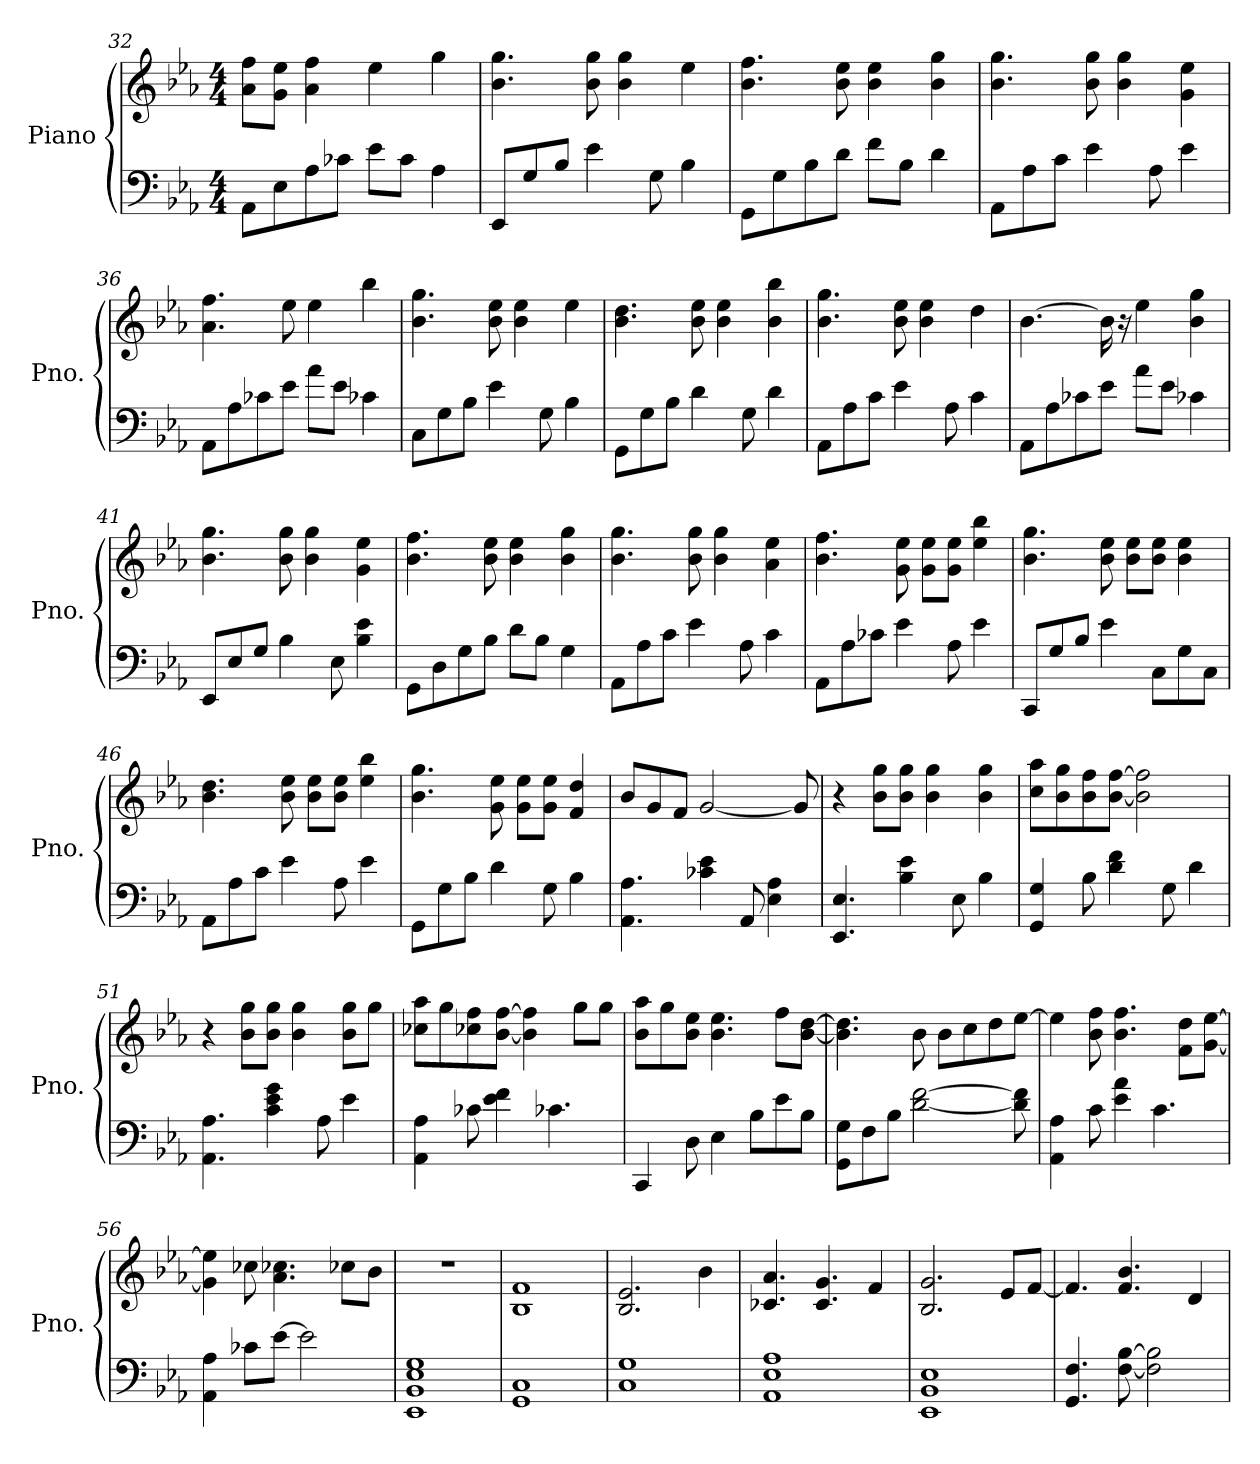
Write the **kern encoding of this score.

**kern	**kern
*part1	*part1
*staff2	*staff1
*I"Piano	*
*I'Pno.	*
!!LO:LB:g=z
*clefF4	*clefG2
*k[b-e-a-]	*k[b-e-a-]
*M4/4	*M4/4
=32	=32
8AA-\L	8a-\ 8ff\L
8E-\	8g\ 8ee-\J
8A-\	4a-\ 4ff\
8c-X\J	.
8e-\L	4ee-\
8c-\J	.
4A-\	4gg\
=33	=33
8EE-/L	4.b-\ 4.gg\
8G/	.
8B-/J	.
4e-\	8b-\ 8gg\
.	4b-\ 4gg\
8G\	.
4B-\	4ee-\
=34	=34
8GG\L	4.b-\ 4.ff\
8G\	.
8B-\	.
8d\J	8b-\ 8ee-\
8f\L	4b-\ 4ee-\
8B-\J	.
4d\	4b-\ 4gg\
=35	=35
8AA-\L	4.b-\ 4.gg\
8A-\	.
8c\J	.
4e-\	8b-\ 8gg\
.	4b-\ 4gg\
8A-\	.
4e-\	4g\ 4ee-\
=36	=36
8AA-\L	4.a-\ 4.ff\
8A-\	.
8c-X\	.
8e-\J	8ee-\
8a-\L	4ee-\
8e-\J	.
4c-X\	4bb-\
!!LO:LB:g=z
=37	=37
8C\L	4.b-\ 4.gg\
8G\	.
8B-\J	.
4e-\	8b-\ 8ee-\
.	4b-\ 4ee-\
8G\	.
4B-\	4ee-\
=38	=38
8GG\L	4.b-\ 4.dd\
8G\	.
8B-\J	.
4d\	8b-\ 8ee-\
.	4b-\ 4ee-\
8G\	.
4d\	4b-\ 4bb-\
=39	=39
8AA-\L	4.b-\ 4.gg\
8A-\	.
8c\J	.
4e-\	8b-\ 8ee-\
.	4b-\ 4ee-\
8A-\	.
4c\	4dd\
=40	=40
8AA-\L	[4.b-\
8A-\	.
8c-X\	.
8e-\J	16b-\]
.	16r
8a-\L	4ee-\
8e-\J	.
4c-X\	4b-\ 4gg\
=41	=41
8EE-/L	4.b-\ 4.gg\
8E-/	.
8G/J	.
4B-\	8b-\ 8gg\
.	4b-\ 4gg\
8E-\	.
4B-\ 4e-\	4g\ 4ee-\
!!LO:LB:g=z
=42	=42
8GG\L	4.b-\ 4.ff\
8D\	.
8G\	.
8B-\J	8b-\ 8ee-\
8d\L	4b-\ 4ee-\
8B-\J	.
4G\	4b-\ 4gg\
=43	=43
8AA-\L	4.b-\ 4.gg\
8A-\	.
8c\J	.
4e-\	8b-\ 8gg\
.	4b-\ 4gg\
8A-\	.
4c\	4a-\ 4ee-\
=44	=44
8AA-\L	4.b-\ 4.ff\
8A-\	.
8c-X\J	.
4e-\	8g\ 8ee-\
.	8g\ 8ee-\L
8A-\	8g\ 8ee-\J
4e-\	4ee-\ 4bb-\
=45	=45
8CC/L	4.b-\ 4.gg\
8G/	.
8B-/J	.
4e-\	8b-\ 8ee-\
.	8b-\ 8ee-\L
8C\L	8b-\ 8ee-\J
8G\	4b-\ 4ee-\
8C\J	.
=46	=46
8AA-\L	4.b-\ 4.dd\
8A-\	.
8c\J	.
4e-\	8b-\ 8ee-\
.	8b-\ 8ee-\L
8A-\	8b-\ 8ee-\J
4e-\	4ee-\ 4bb-\
!!LO:LB:g=z
=47	=47
8GG\L	4.b-\ 4.gg\
8G\	.
8B-\J	.
4d\	8g\ 8ee-\
.	8g\ 8ee-\L
8G\	8g\ 8ee-\J
4B-\	4f/ 4dd/
=48	=48
4.AA-\ 4.A-\	8b-/L
.	8g/
.	8f/J
4c-X\ 4e-\	[2g/
8AA-/	.
4E-\ 4A-\	.
.	8g/]
=49	=49
4.EE-/ 4.E-/	4r
.	8b-\ 8gg\L
4B-\ 4e-\	8b-\ 8gg\J
.	4b-\ 4gg\
8E-\	.
4B-\	4b-\ 4gg\
=50	=50
4GG/ 4G/	8cc\ 8aa-\L
.	8b-\ 8gg\
8B-\	8b-\ 8ff\
4d\ 4f\	[8b-\ [8ff\J
.	2b-\] 2ff\]
8G\	.
4d\	.
=51	=51
4.AA-\ 4.A-\	4r
.	8b-\ 8gg\L
4c\ 4e-\ 4g\	8b-\ 8gg\J
.	4b-\ 4gg\
8A-\	.
4e-\	8b-\ 8gg\L
.	8gg\J
!!LO:LB:g=z
=52	=52
4AA-\ 4A-\	8cc-X\ 8aa-\L
.	8gg\
8c-X\	8cc-X\ 8ff\
4e-\ 4f\	[8b-\ [8ff\J
.	4b-\] 4ff\]
4.c-X\	.
.	8gg\L
.	8gg\J
=53	=53
4CC/	8b-\ 8aa-\L
.	8gg\
8D\	8b-\ 8ee-\J
4E-\	4.b-\ 4.ee-\
8B-\L	.
8e-\	8ff\L
8B-\J	[8b-\ [8dd\J
=54	=54
8GG\ 8G\L	4.b-\] 4.dd\]
8F\	.
8B-\J	.
[2d\ [2f\	8b-\
.	8b-\L
.	8cc\
.	8dd\
8d\] 8f\]	[8ee-\J
=55	=55
4AA-\ 4A-\	4ee-\]
8c\	8b-\ 8ff\
4e-\ 4a-\	4.b-\ 4.ff\
4.c\	.
.	8f\ 8dd\L
.	[8g\ [8ee-\J
=56	=56
4AA-\ 4A-\	4g\] 4ee-\]
8c-X\L	8cc-X\
[8e-\J	4.a-\ 4.cc-X\
2e-\]	.
.	8cc-X\L
.	8b-\J
!!LO:PB:g=z
=57	=57
1EE- 1BB- 1E- 1G	1r
=58	=58
1GG 1C	1B- 1f
=59	=59
1C 1G	2.B-/ 2.e-/
.	4b-\
=60	=60
1AA- 1E- 1A-	4.c-X/ 4.a-/
.	4.c-/ 4.g/
.	4f/
=61	=61
1EE- 1BB- 1E-	2.B-/ 2.g/
.	8e-/L
.	[8f/J
=62	=62
4.GG/ 4.F/	4.f/]
[8F\ [8B-\	4.f/ 4.b-/
2F\] 2B-\]	.
.	4d/
=	=
*-	*-
